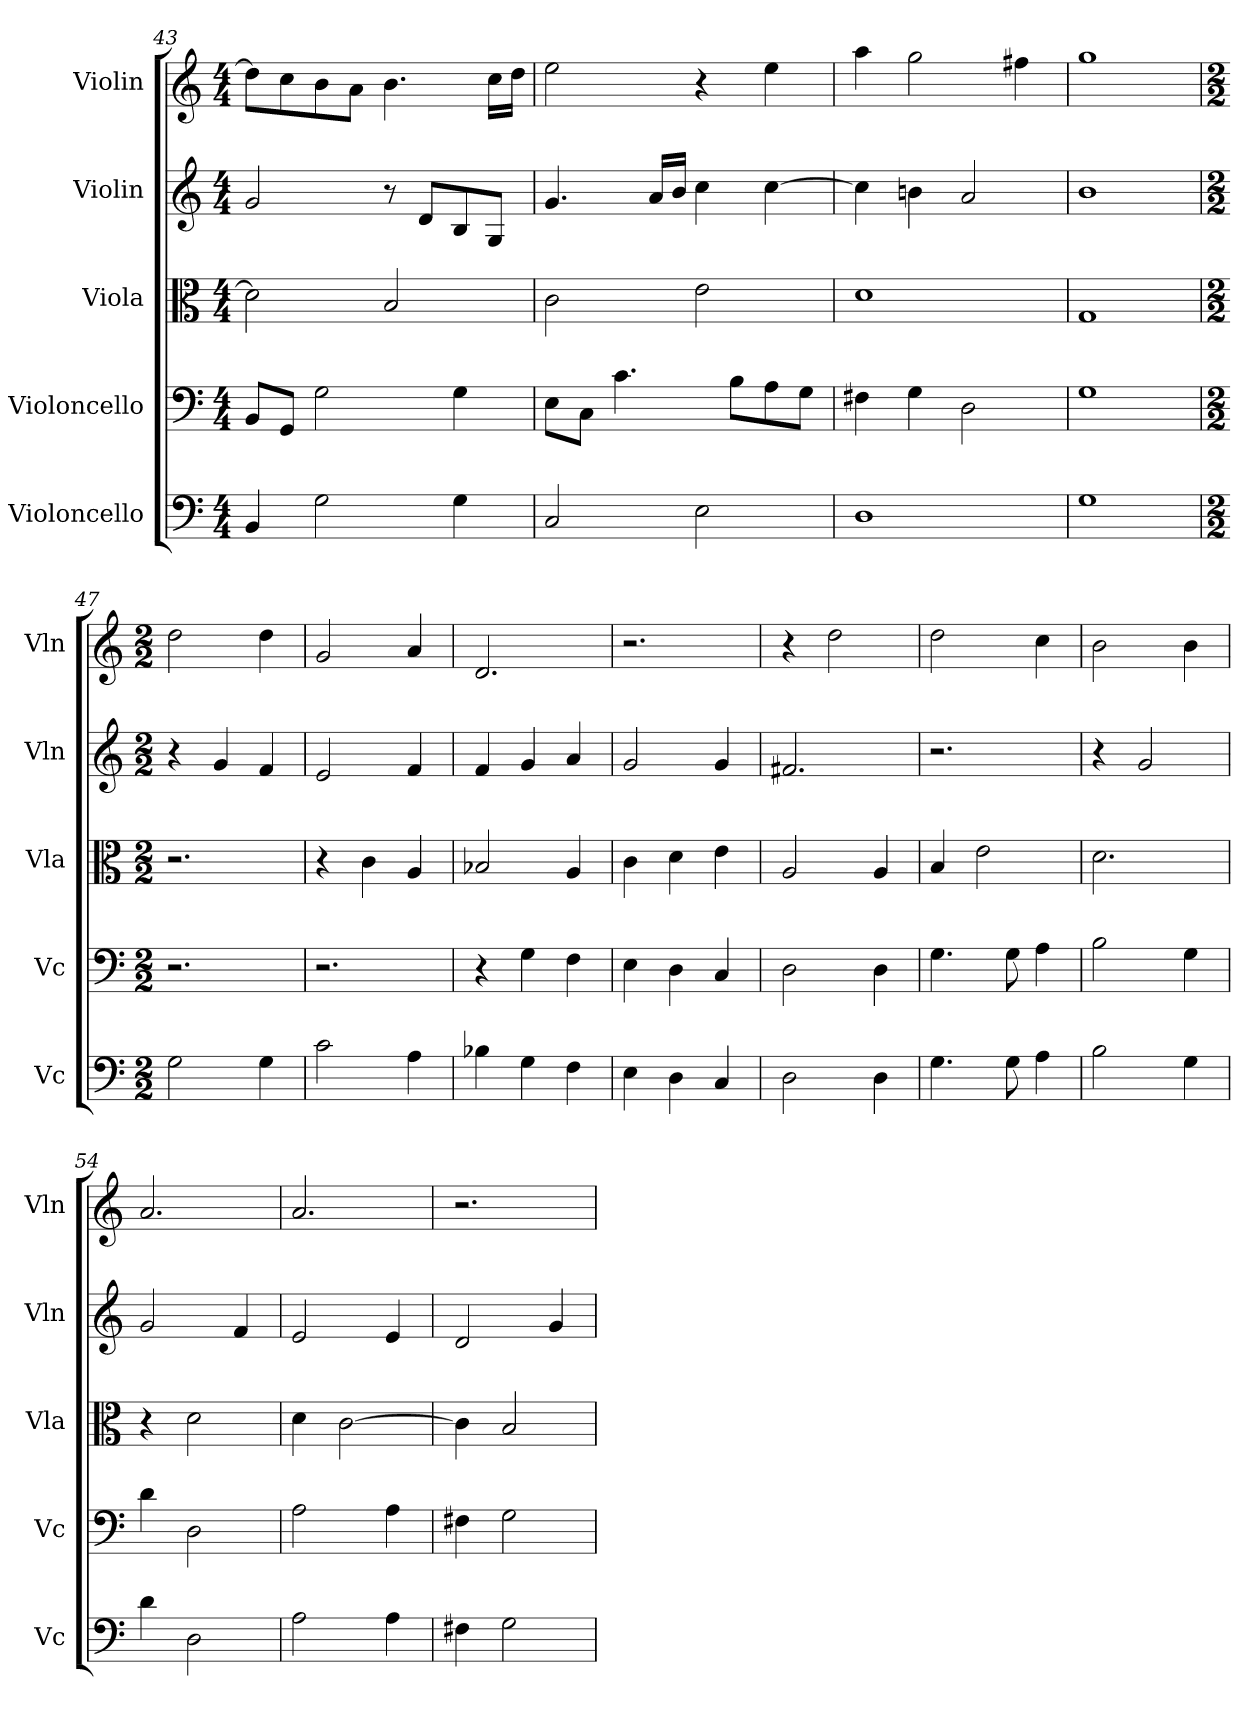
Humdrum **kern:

**kern	**kern	**kern	**kern	**kern
*part5	*part4	*part3	*part2	*part1
*staff5	*staff4	*staff3	*staff2	*staff1
*I"Violoncello	*I"Violoncello	*I"Viola	*I"Violin	*I"Violin
*I'Vc	*I'Vc	*I'Vla	*I'Vln	*I'Vln
*clefF4	*clefF4	*clefC3	*clefG2	*clefG2
*k[]	*k[]	*k[]	*k[]	*k[]
*M4/4	*M4/4	*M4/4	*M4/4	*M4/4
=43	=43	=43	=43	=43
4BB/	8BB/L	2d\]	2g/	8dd\L]
.	8GG/J	.	.	8cc\
2G\	2G\	.	.	8b\
.	.	.	.	8a\J
.	.	2B/	8r	4.b\
.	.	.	8d/L	.
4G\	4G\	.	8B/	.
.	.	.	8G/J	16cc\LL
.	.	.	.	16dd\JJ
=44	=44	=44	=44	=44
2C/	8E\L	2c\	4.g/	2ee\
.	8C\J	.	.	.
.	4.c\	.	.	.
.	.	.	16a/LL	.
.	.	.	16b/JJ	.
2E\	.	2e\	4cc\	4r
.	8B\L	.	.	.
.	8A\	.	[4cc\	4ee\
.	8G\J	.	.	.
=45	=45	=45	=45	=45
1D	4F#X\	1d	4cc\]	4aa\
.	4G\	.	4bn\	2gg\
.	2D\	.	2a/	.
.	.	.	.	4ff#X\
=46	=46	=46	=46	=46
1G	1G	1G	1b	1gg
=47	=47	=47	=47	=47
*M2/2	*M2/2	*M2/2	*M2/2	*M2/2
2G\	2.r	2.r	4r	2dd\
.	.	.	4g/	.
4G\	.	.	4f/	4dd\
=48	=48	=48	=48	=48
2c\	2.r	4r	2e/	2g/
.	.	4c\	.	.
4A\	.	4A/	4f/	4a/
=49	=49	=49	=49	=49
4B-X\	4r	2B-X/	4f/	2.d/
4G\	4G\	.	4g/	.
4F\	4F\	4A/	4a/	.
=50	=50	=50	=50	=50
4E\	4E\	4c\	2g/	2.r
4D\	4D\	4d\	.	.
4C/	4C/	4e\	4g/	.
=51	=51	=51	=51	=51
2D\	2D\	2A/	2.f#X/	4r
.	.	.	.	2dd\
4D\	4D\	4A/	.	.
=52	=52	=52	=52	=52
4.G\	4.G\	4B/	2.r	2dd\
.	.	2e\	.	.
8G\	8G\	.	.	.
4A\	4A\	.	.	4cc\
=53	=53	=53	=53	=53
2B\	2B\	2.d\	4r	2b\
.	.	.	2g/	.
4G\	4G\	.	.	4b\
=54	=54	=54	=54	=54
4d\	4d\	4r	2g/	2.a/
2D\	2D\	2d\	.	.
.	.	.	4f/	.
=55	=55	=55	=55	=55
2A\	2A\	4d\	2e/	2.a/
.	.	[2c\	.	.
4A\	4A\	.	4e/	.
=56	=56	=56	=56	=56
4F#X\	4F#X\	4c\]	2d/	2.r
2G\	2G\	2B/	.	.
.	.	.	4g/	.
=	=	=	=	=
*-	*-	*-	*-	*-
